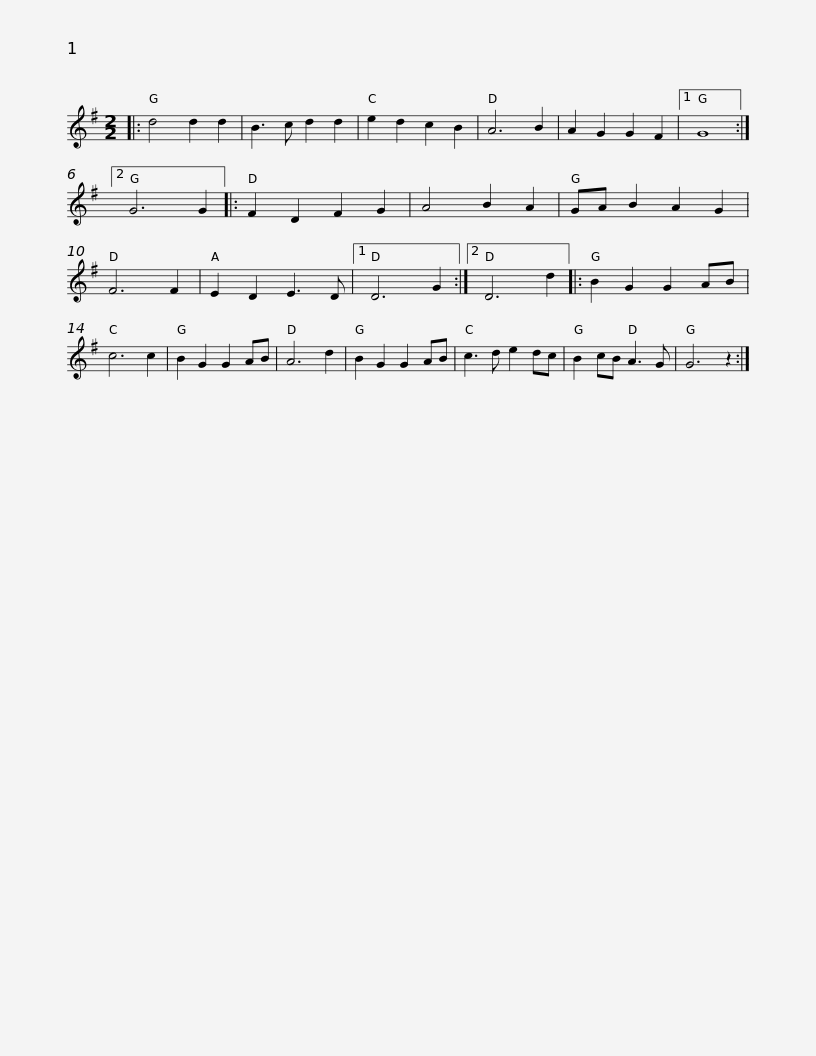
X:1
L:1/8
M:2/2
I:linebreak $
K:G
V:1 treble
V:1
|: d4 d2 d2 | B3 c d2 d2 | e2 d2 c2 B2 | A6 B2 | A2 G2 G2 F2 |1 %5
 G8 :|2 G6 G2 |: F2 D2 F2 G2 | A4 B2 A2 | GA B2 A2 G2 |$ %10
 F6 F2 | E2 D2 E3 D |1 D6 G2 :|2 D6 d2 |: B2 G2 G2 AB | %15
 c6 c2 | B2 G2 G2 AB | A6 d2 | B2 G2 G2 AB | c3 d e2 dc |$ %20
 B2 cB A3 G | G6 z2 :| %22
